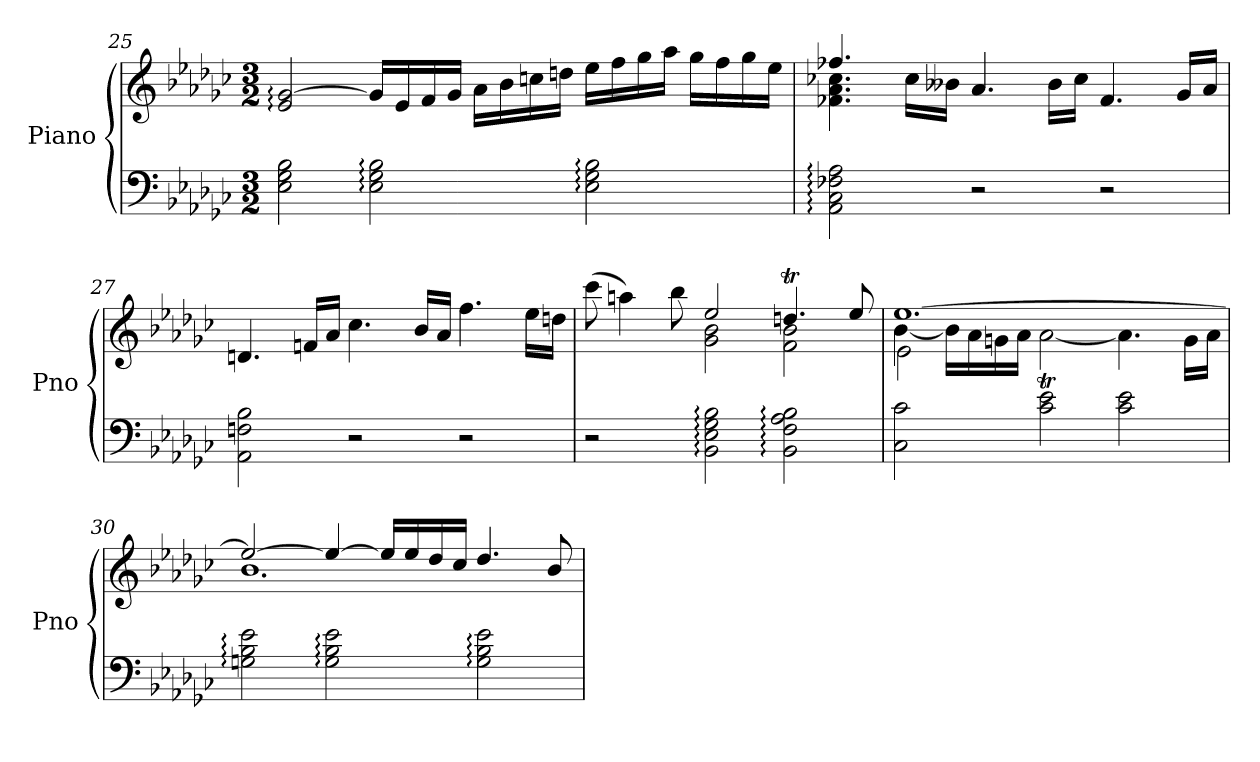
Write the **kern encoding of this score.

**kern	**kern
*part1	*part1
*staff2	*staff1
*I"Piano	*
*I'Pno	*
*clefF4	*clefG2
*k[b-e-a-d-g-c-]	*k[b-e-a-d-g-c-]
*M3/2	*M3/2
=25	=25
2E-\ 2G-\ 2B-\	2e-/: [2g-/:
2E-\: 2G-\: 2B-\:	16g-/LL]
.	16e-/
.	16f/
.	16g-/JJ
.	16a-\LL
.	16b-\
.	16ccn\
.	16ddn\JJ
2E-\: 2G-\: 2B-\:	16ee-\LL
.	16ff\
.	16gg-\
.	16aa-\JJ
.	16gg-\LL
.	16ff\
.	16gg-\
.	16ee-\JJ
=26	=26
*	*^
2AA-\: 2C-\: 2F-X\: 2A-\:	4.ff-X:/	4.f-X\ 4.a-\ 4.cc-X\
.	16cc-\LL	1ryy
.	16b--X\JJ	.
2r	4.a-/	.
.	16b--\LL	.
.	16cc-\JJ	.
2r	4.f-/	.
.	16g-/LL	8ryy
.	16a-/JJ	.
*	*v	*v
=27	=27
2AA-\ 2Fn\ 2B-\	4.dn/
.	16fn/LL
.	16a-/JJ
2r	4.cc-\
.	16b-/LL
.	16a-/JJ
2r	4.ff\
.	16ee-\LL
.	16ddn\JJ
=28	=28
*	*^
2r	(>8ccc-\	2ryy
.	4aan\)	.
.	8bb-\	.
2BB-\: 2E-\: 2G-\: 2B-\:	2ee-:/	2g-\ 2b-\
2BB-\: 2F\: 2A-\: 2B-\:	4.ddnt/	2f\ 2b-\
.	8ee-/	.
=29	=29	=29
*	*	*^
2C-\ 2c-\	[1.ee-	[4b-\	2e-\
.	.	16b-\LL]	.
.	.	16a-\	.
.	.	16gn\	.
.	.	16a-\JJ	.
2c-\ 2e-\	.	[2a-T\	1ryy
2c-\ 2e-\	.	4.a-\]	.
.	.	16g\LL	.
.	.	16a-\JJ	.
*	*	*v	*v
=30	=30	=30
2Gn\: 2B-\: 2e-\:	2ee-/_	1.b-
2G\: 2B-\: 2e-\:	4ee-/_	.
.	16ee-/LL]	.
.	16ee-/	.
.	16dd-/	.
.	16cc-/JJ	.
2G\: 2B-\: 2e-\:	4.dd-/	.
.	8b-/	.
*	*v	*v
=	=
*-	*-
